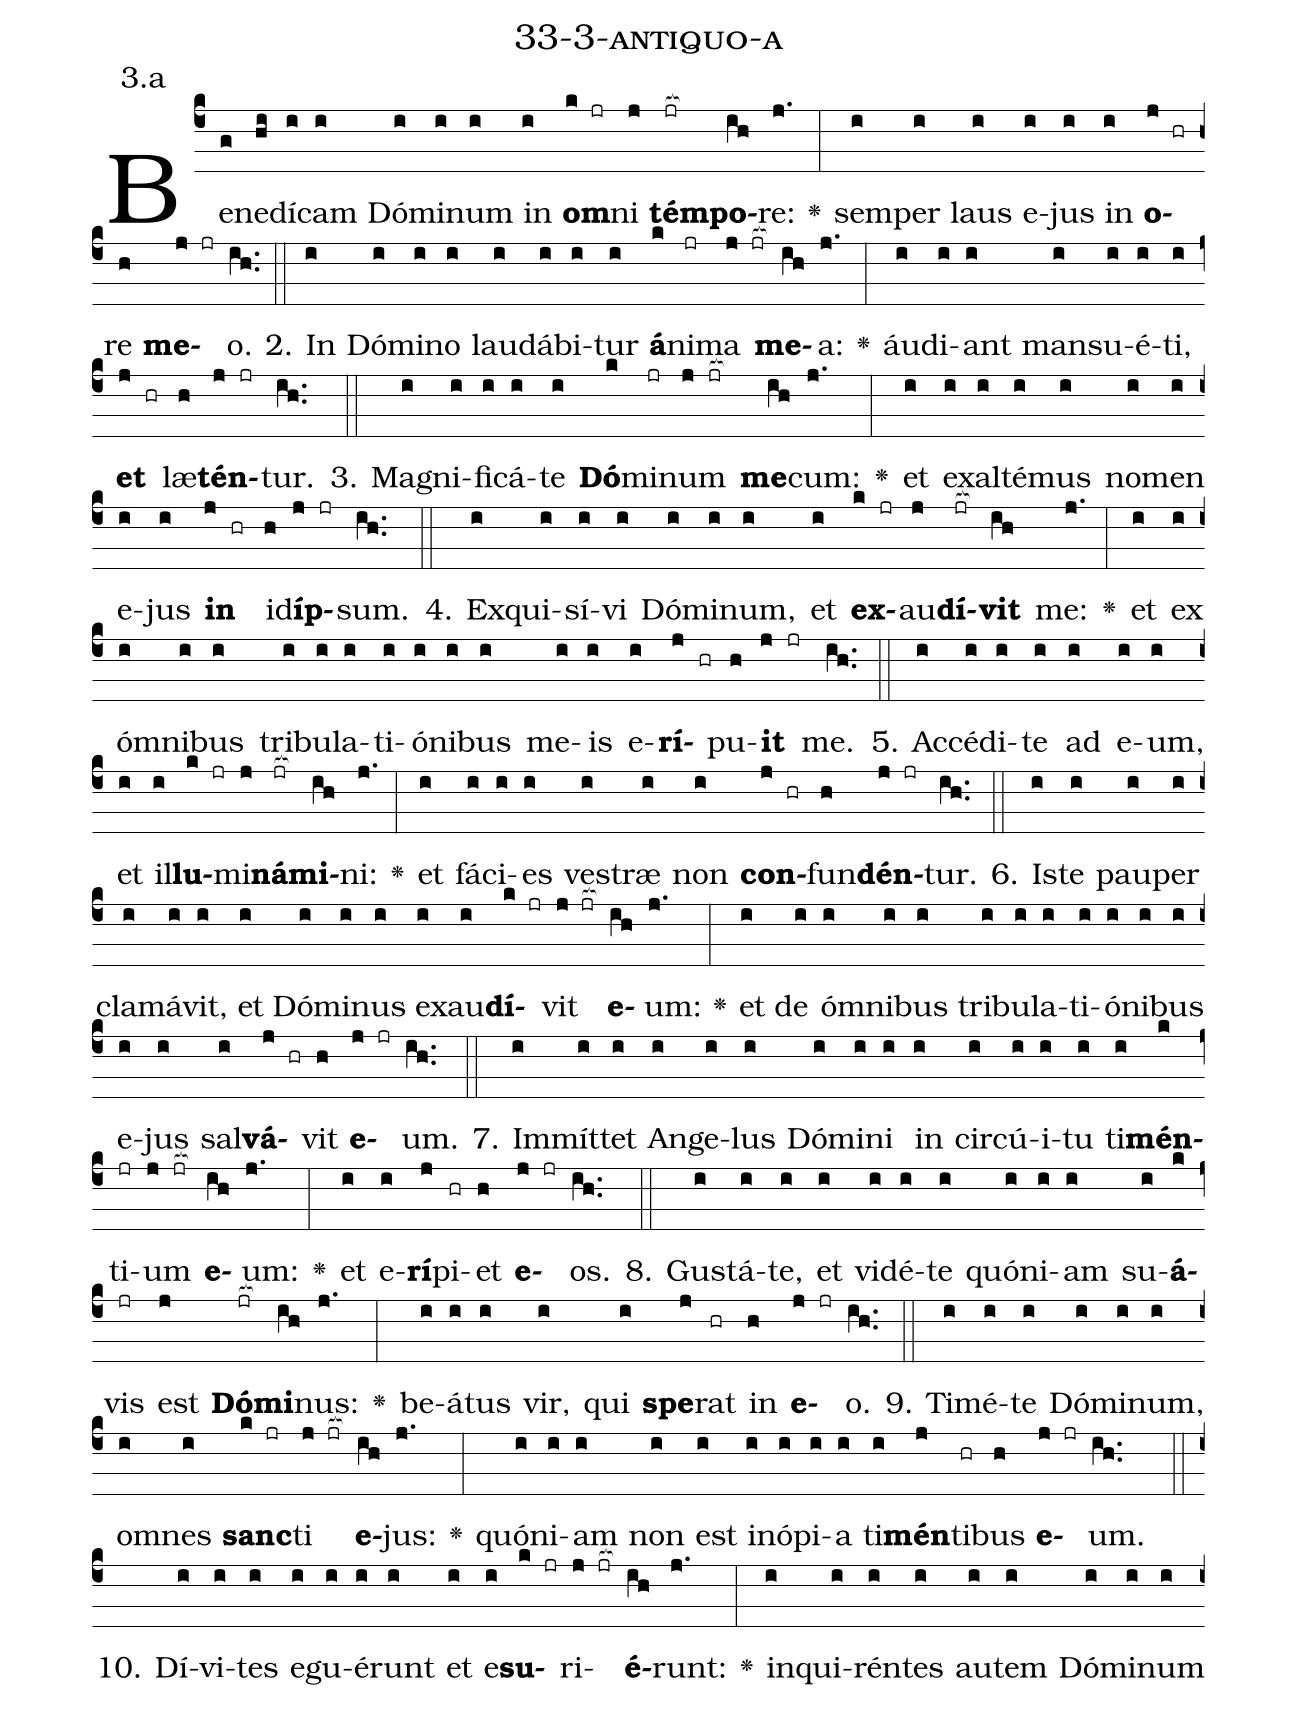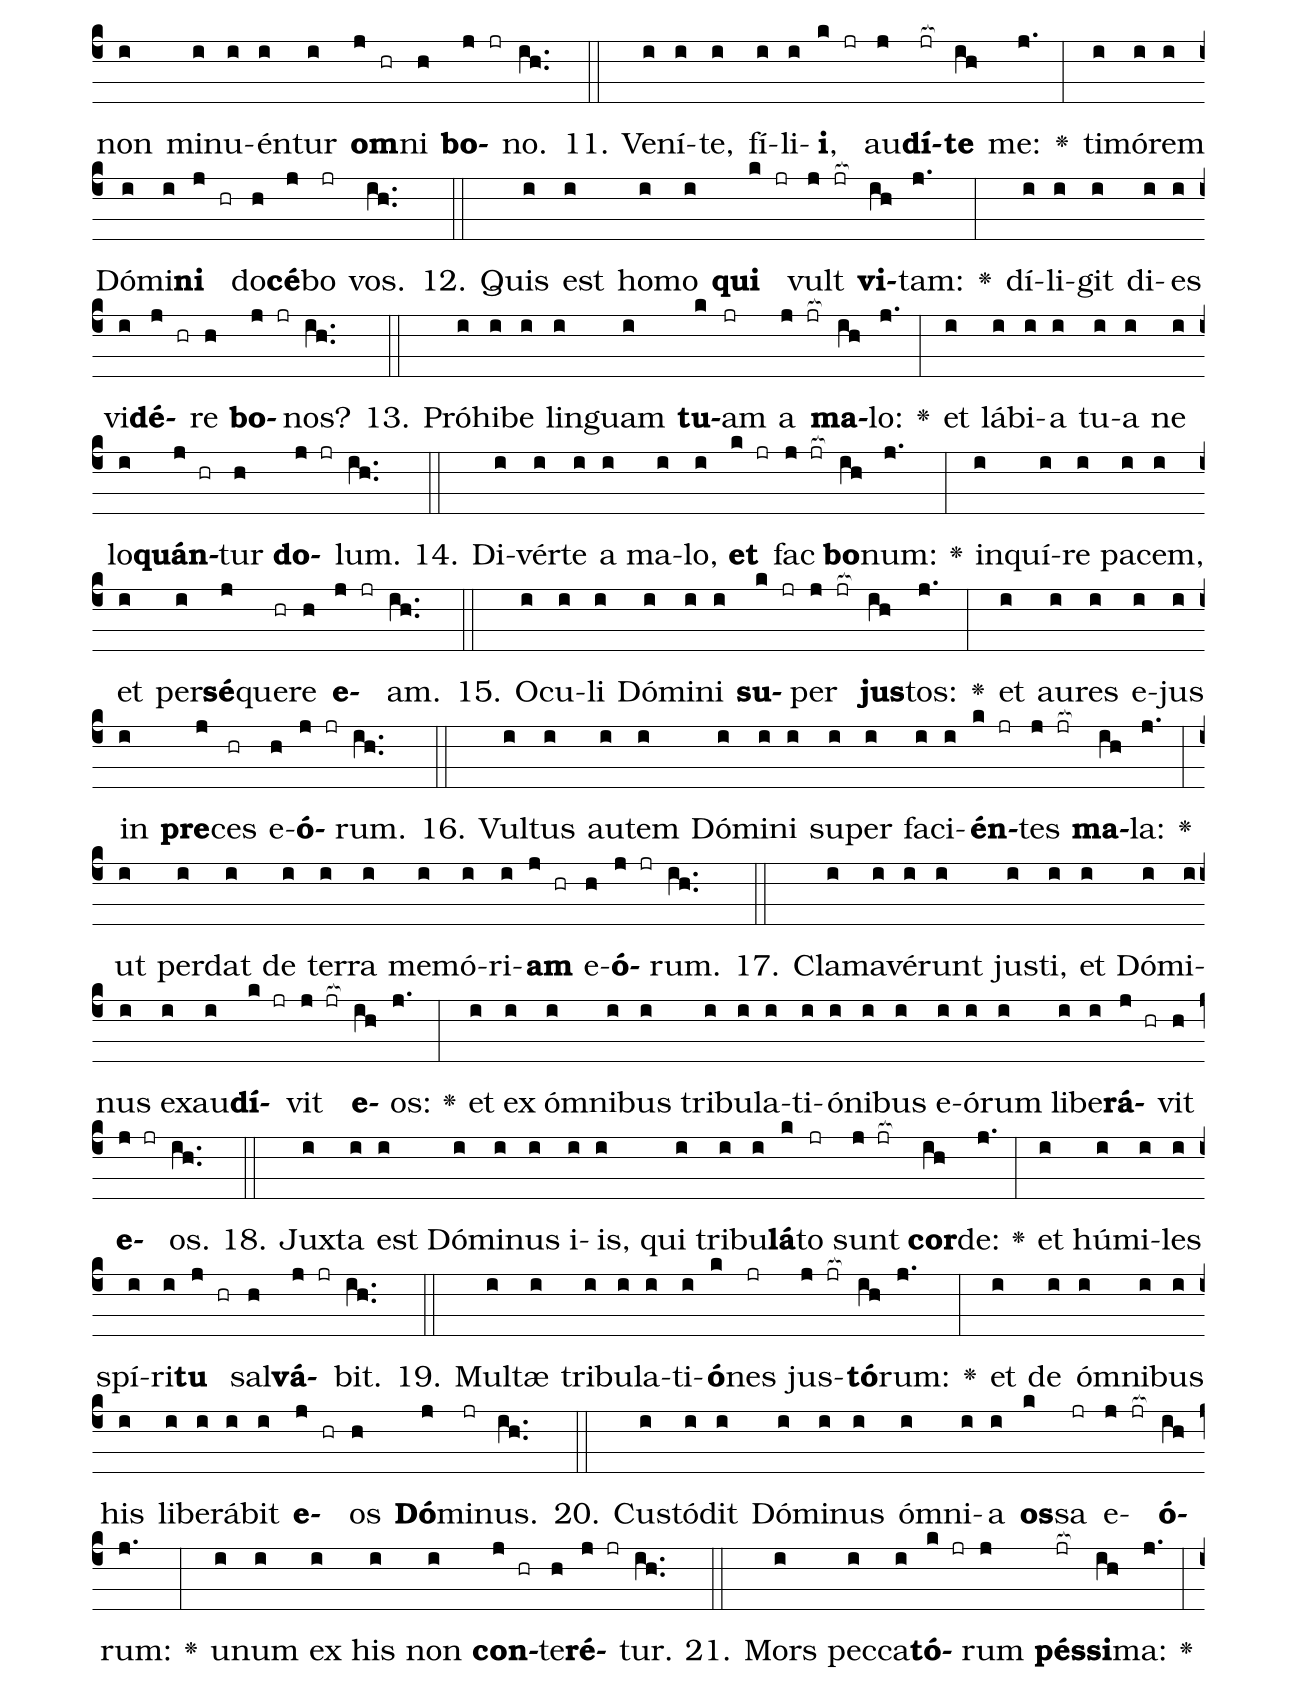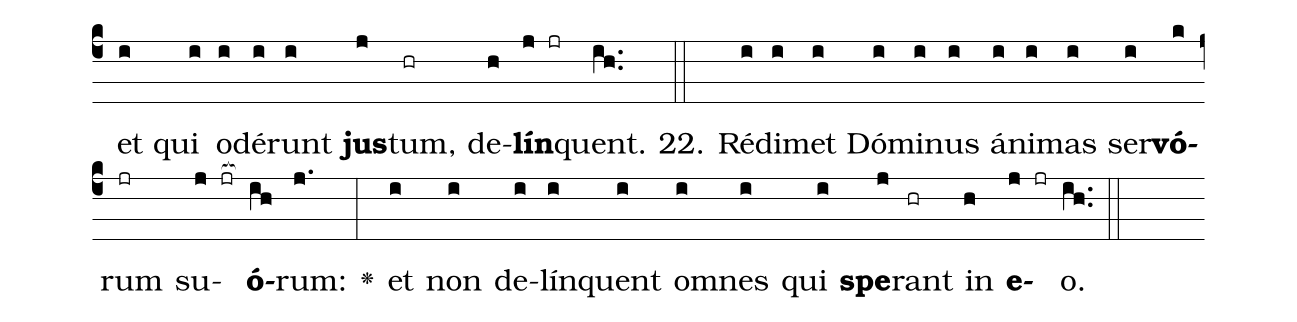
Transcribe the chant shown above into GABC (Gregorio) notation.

name: 33-3-antiquo-a;
annotation: 3.a;
%%
(c4)Be(g)ne(hi)dí(i)cam(i) Dó(i)mi(i)num(i) in(i) <b>om</b>(k jr)ni(j) <b>tém</b>(jr[ocb:1{])<b>po</b>(ih[ocb:0}])re:(j.) <v>\greheightstar</v>(:) sem(i)per(i) laus(i) e(i)jus(i) in(i) <b>o</b>(j hr)re(h) <b>me</b>(j jr)o.(ih..) (::)
2. In(i) Dó(i)mi(i)no(i) lau(i)dá(i)bi(i)tur(i) <b>á</b>(k)ni(jr)ma(j jr[ocb:1{]) <b>me</b>(ih[ocb:0}])a:(j.) <v>\greheightstar</v>(:) áu(i)di(i)ant(i) man(i)su(i)é(i)ti,(i) <b>et</b>(j hr) læ(h)<b>tén</b>(j jr)tur.(ih..) (::)
3. Ma(i)gni(i)fi(i)cá(i)te(i) <b>Dó</b>(k)mi(jr)num(j jr[ocb:1{]) <b>me</b>(ih[ocb:0}])cum:(j.) <v>\greheightstar</v>(:) et(i) ex(i)al(i)té(i)mus(i) no(i)men(i) e(i)jus(i) <b>in</b>(j hr) id(h)<b>íp</b>(j jr)sum.(ih..) (::)
4. Ex(i)qui(i)sí(i)vi(i) Dó(i)mi(i)num,(i) et(i) <b>ex</b>(k jr)au(j)<b>dí</b>(jr[ocb:1{])<b>vit</b>(ih[ocb:0}]) me:(j.) <v>\greheightstar</v>(:) et(i) ex(i) óm(i)ni(i)bus(i) tri(i)bu(i)la(i)ti(i)ó(i)ni(i)bus(i) me(i)is(i) e(i)<b>rí</b>(j hr)pu(h)<b>it</b>(j jr) me.(ih..) (::)
5. Ac(i)cé(i)di(i)te(i) ad(i) e(i)um,(i) et(i) il(i)<b>lu</b>(k jr)mi(j)<b>ná</b>(jr[ocb:1{])<b>mi</b>(ih[ocb:0}])ni:(j.) <v>\greheightstar</v>(:) et(i) fá(i)ci(i)es(i) ves(i)træ(i) non(i) <b>con</b>(j hr)fun(h)<b>dén</b>(j jr)tur.(ih..) (::)
6. Is(i)te(i) pau(i)per(i) cla(i)má(i)vit,(i) et(i) Dó(i)mi(i)nus(i) ex(i)au(i)<b>dí</b>(k jr)vit(j jr[ocb:1{]) <b>e</b>(ih[ocb:0}])um:(j.) <v>\greheightstar</v>(:) et(i) de(i) óm(i)ni(i)bus(i) tri(i)bu(i)la(i)ti(i)ó(i)ni(i)bus(i) e(i)jus(i) sal(i)<b>vá</b>(j hr)vit(h) <b>e</b>(j jr)um.(ih..) (::)
7. Im(i)mít(i)tet(i) An(i)ge(i)lus(i) Dó(i)mi(i)ni(i) in(i) cir(i)cú(i)i(i)tu(i) ti(i)<b>mén</b>(k)ti(jr)um(j jr[ocb:1{]) <b>e</b>(ih[ocb:0}])um:(j.) <v>\greheightstar</v>(:) et(i) e(i)<b>rí</b>(j)pi(hr)et(h) <b>e</b>(j jr)os.(ih..) (::)
8. Gus(i)tá(i)te,(i) et(i) vi(i)dé(i)te(i) quón(i)i(i)am(i) su(i)<b>á</b>(k)vis(jr) est(j) <b>Dó</b>(jr[ocb:1{])<b>mi</b>(ih[ocb:0}])nus:(j.) <v>\greheightstar</v>(:) be(i)á(i)tus(i) vir,(i) qui(i) <b>spe</b>(j)rat(hr) in(h) <b>e</b>(j jr)o.(ih..) (::)
9. Ti(i)mé(i)te(i) Dó(i)mi(i)num,(i) om(i)nes(i) <b>sanc</b>(k jr)ti(j jr[ocb:1{]) <b>e</b>(ih[ocb:0}])jus:(j.) <v>\greheightstar</v>(:) quón(i)i(i)am(i) non(i) est(i) in(i)ó(i)pi(i)a(i) ti(i)<b>mén</b>(j)ti(hr)bus(h) <b>e</b>(j jr)um.(ih..) (::)
10. Dí(i)vi(i)tes(i) e(i)gu(i)é(i)runt(i) et(i) e(i)<b>su</b>(k jr)ri(j jr[ocb:1{])<b>é</b>(ih[ocb:0}])runt:(j.) <v>\greheightstar</v>(:) in(i)qui(i)rén(i)tes(i) au(i)tem(i) Dó(i)mi(i)num(i) non(i) mi(i)nu(i)én(i)tur(i) <b>om</b>(j hr)ni(h) <b>bo</b>(j jr)no.(ih..) (::)
11. Ve(i)ní(i)te,(i) fí(i)li(i)<b>i</b>,(k jr) au(j)<b>dí</b>(jr[ocb:1{])<b>te</b>(ih[ocb:0}]) me:(j.) <v>\greheightstar</v>(:) ti(i)mó(i)rem(i) Dó(i)mi(i)<b>ni</b>(j hr) do(h)<b>cé</b>(j)bo(jr) vos.(ih..) (::)
12. Quis(i) est(i) ho(i)mo(i) <b>qui</b>(k jr) vult(j jr[ocb:1{]) <b>vi</b>(ih[ocb:0}])tam:(j.) <v>\greheightstar</v>(:) dí(i)li(i)git(i) di(i)es(i) vi(i)<b>dé</b>(j hr)re(h) <b>bo</b>(j jr)nos?(ih..) (::)
13. Pró(i)hi(i)be(i) lin(i)guam(i) <b>tu</b>(k)am(jr) a(j jr[ocb:1{]) <b>ma</b>(ih[ocb:0}])lo:(j.) <v>\greheightstar</v>(:) et(i) lá(i)bi(i)a(i) tu(i)a(i) ne(i) lo(i)<b>quán</b>(j hr)tur(h) <b>do</b>(j jr)lum.(ih..) (::)
14. Di(i)vér(i)te(i) a(i) ma(i)lo,(i) <b>et</b>(k jr) fac(j jr[ocb:1{]) <b>bo</b>(ih[ocb:0}])num:(j.) <v>\greheightstar</v>(:) in(i)quí(i)re(i) pa(i)cem,(i) et(i) per(i)<b>sé</b>(j)que(hr)re(h) <b>e</b>(j jr)am.(ih..) (::)
15. O(i)cu(i)li(i) Dó(i)mi(i)ni(i) <b>su</b>(k jr)per(j jr[ocb:1{]) <b>jus</b>(ih[ocb:0}])tos:(j.) <v>\greheightstar</v>(:) et(i) au(i)res(i) e(i)jus(i) in(i) <b>pre</b>(j)ces(hr) e(h)<b>ó</b>(j jr)rum.(ih..) (::)
16. Vul(i)tus(i) au(i)tem(i) Dó(i)mi(i)ni(i) su(i)per(i) fa(i)ci(i)<b>én</b>(k jr)tes(j jr[ocb:1{]) <b>ma</b>(ih[ocb:0}])la:(j.) <v>\greheightstar</v>(:) ut(i) per(i)dat(i) de(i) ter(i)ra(i) me(i)mó(i)ri(i)<b>am</b>(j hr) e(h)<b>ó</b>(j jr)rum.(ih..) (::)
17. Cla(i)ma(i)vé(i)runt(i) jus(i)ti,(i) et(i) Dó(i)mi(i)nus(i) ex(i)au(i)<b>dí</b>(k jr)vit(j jr[ocb:1{]) <b>e</b>(ih[ocb:0}])os:(j.) <v>\greheightstar</v>(:) et(i) ex(i) óm(i)ni(i)bus(i) tri(i)bu(i)la(i)ti(i)ó(i)ni(i)bus(i) e(i)ó(i)rum(i) li(i)be(i)<b>rá</b>(j hr)vit(h) <b>e</b>(j jr)os.(ih..) (::)
18. Jux(i)ta(i) est(i) Dó(i)mi(i)nus(i) i(i)is,(i) qui(i) tri(i)bu(i)<b>lá</b>(k)to(jr) sunt(j jr[ocb:1{]) <b>cor</b>(ih[ocb:0}])de:(j.) <v>\greheightstar</v>(:) et(i) hú(i)mi(i)les(i) spí(i)ri(i)<b>tu</b>(j hr) sal(h)<b>vá</b>(j jr)bit.(ih..) (::)
19. Mul(i)tæ(i) tri(i)bu(i)la(i)ti(i)<b>ó</b>(k)nes(jr) jus(j jr[ocb:1{])<b>tó</b>(ih[ocb:0}])rum:(j.) <v>\greheightstar</v>(:) et(i) de(i) óm(i)ni(i)bus(i) his(i) li(i)be(i)rá(i)bit(i) <b>e</b>(j hr)os(h) <b>Dó</b>(j)mi(jr)nus.(ih..) (::)
20. Cus(i)tó(i)dit(i) Dó(i)mi(i)nus(i) óm(i)ni(i)a(i) <b>os</b>(k)sa(jr) e(j jr[ocb:1{])<b>ó</b>(ih[ocb:0}])rum:(j.) <v>\greheightstar</v>(:) u(i)num(i) ex(i) his(i) non(i) <b>con</b>(j hr)te(h)<b>ré</b>(j jr)tur.(ih..) (::)
21. Mors(i) pec(i)ca(i)<b>tó</b>(k jr)rum(j) <b>pés</b>(jr[ocb:1{])<b>si</b>(ih[ocb:0}])ma:(j.) <v>\greheightstar</v>(:) et(i) qui(i) o(i)dé(i)runt(i) <b>jus</b>(j)tum,(hr) de(h)<b>lín</b>(j jr)quent.(ih..) (::)
22. Réd(i)i(i)met(i) Dó(i)mi(i)nus(i) á(i)ni(i)mas(i) ser(i)<b>vó</b>(k)rum(jr) su(j jr[ocb:1{])<b>ó</b>(ih[ocb:0}])rum:(j.) <v>\greheightstar</v>(:) et(i) non(i) de(i)lín(i)quent(i) om(i)nes(i) qui(i) <b>spe</b>(j)rant(hr) in(h) <b>e</b>(j jr)o.(ih..) (::)
